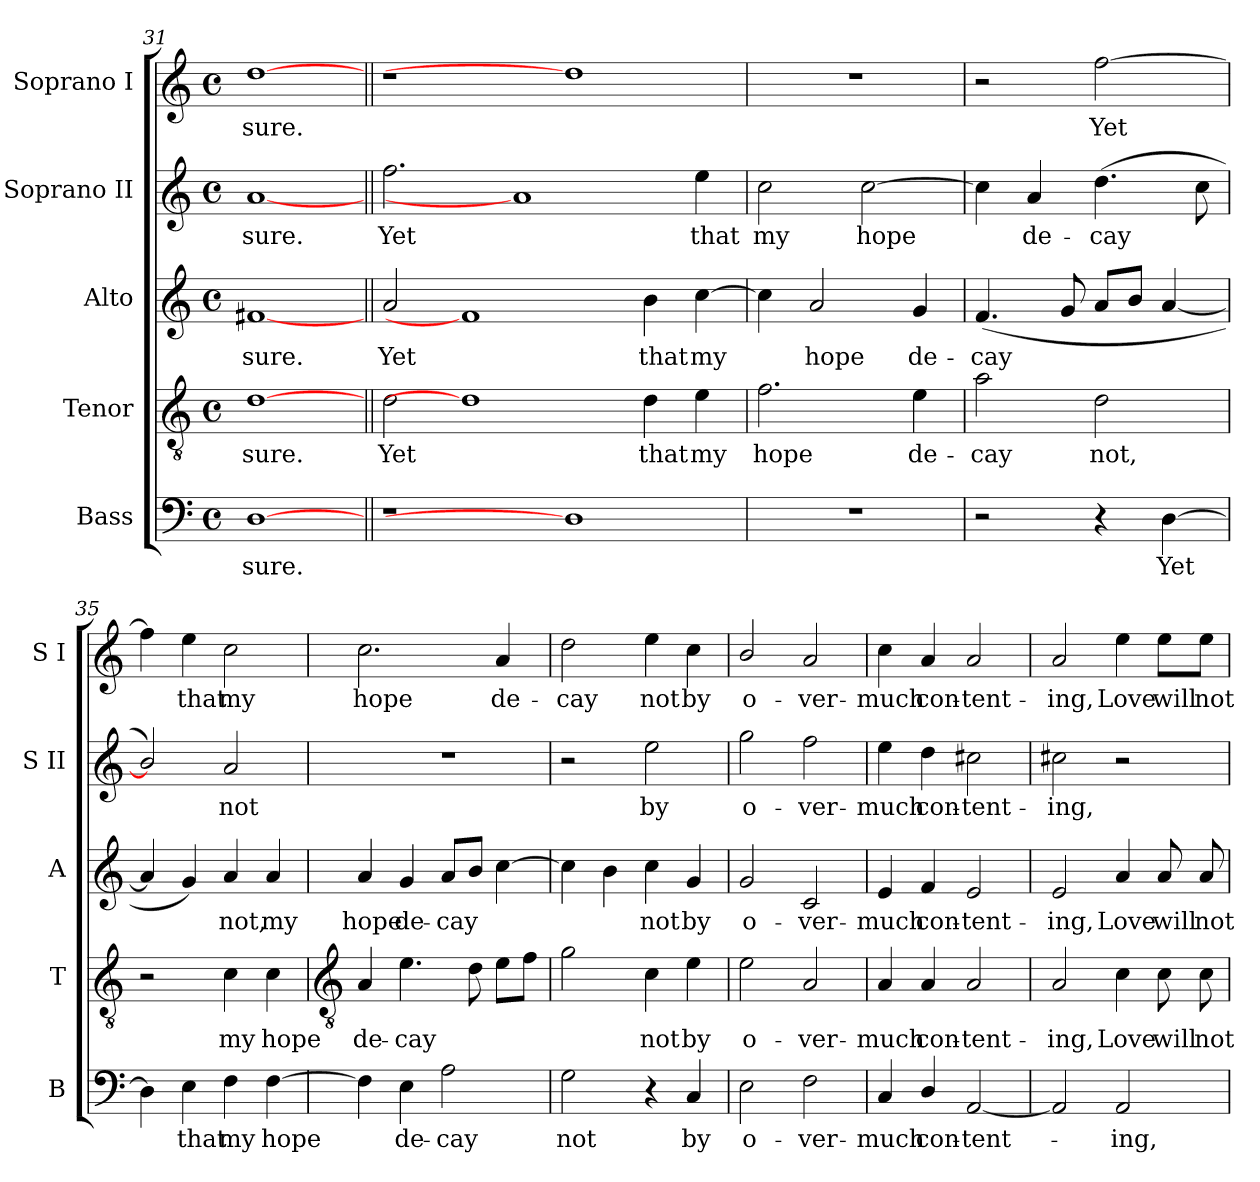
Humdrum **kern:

**kern	**text	**kern	**text	**kern	**text	**kern	**text	**kern	**text
*part5	*part5	*part4	*part4	*part3	*part3	*part2	*part2	*part1	*part1
*staff5	*staff5	*staff4	*staff4	*staff3	*staff3	*staff2	*staff2	*staff1	*staff1
*I"Bass	*	*I"Tenor	*	*I"Alto	*	*I"Soprano II	*	*I"Soprano I	*
*I'B	*	*I'T	*	*I'A	*	*I'S II	*	*I'S I	*
*clefF4	*	*clefGv2	*	*clefG2	*	*clefG2	*	*clefG2	*
*k[]	*	*k[]	*	*k[]	*	*k[]	*	*k[]	*
*C:	*	*C:	*	*C:	*	*C:	*	*C:	*
*M4/4	*	*M4/4	*	*M4/4	*	*M4/4	*	*M4/4	*
*met(c)	*	*met(c)	*	*met(c)	*	*met(c)	*	*met(c)	*
=31	=31	=31	=31	=31	=31	=31	=31	=31	=31
!	!LO:LY:b	!	!LO:LY:b	!	!LO:LY:b	!	!LO:LY:b	!	!LO:LY:b
[1D	-sure.	[1d	-sure.	[1f#X	-sure.	[1a	-sure.	[1dd	sure.
=32||	=32||	=32||	=32||	=32||	=32||	=32||	=32||	=32||	=32||
!	!	!	!LO:LY:b	!	!LO:LY:b	!	!LO:LY:b	!	!
1r	.	2d	Yet	2a	Yet	2.ff	Yet	1r	.
.	.	1d]	.	1f#]	.	.	.	.	.
.	.	.	.	.	.	1a]	.	.	.
1D]	.	.	.	.	.	.	.	1dd]	.
!	!	!	!LO:LY:b	!	!LO:LY:b	!	!	!	!
.	.	4d	that	4b	that	.	.	.	.
!	!	!	!LO:LY:b	!	!LO:LY:b	!	!LO:LY:b	!	!
.	.	4e	my	[4cc	my	4ee	that	.	.
=33	=33	=33	=33	=33	=33	=33	=33	=33	=33
!	!	!	!LO:LY:b	!	!	!	!LO:LY:b	!	!
1r	.	2.f	hope	4cc]	.	2cc	my	1r	.
!	!	!	!	!	!LO:LY:b	!	!	!	!
.	.	.	.	2a	hope	.	.	.	.
!	!	!	!	!	!	!	!LO:LY:b	!	!
.	.	.	.	.	.	[2cc	hope	.	.
!	!	!	!LO:LY:b	!	!LO:LY:b	!	!	!	!
.	.	4e	de-	4g	de-	.	.	.	.
=34	=34	=34	=34	=34	=34	=34	=34	=34	=34
!	!	!	!LO:LY:b	!	!LO:LY:b	!	!	!	!
2r	.	2a	-cay	(<4.f	-cay	4cc]	.	2r	.
!	!	!	!	!	!	!	!LO:LY:b	!	!
.	.	.	.	.	.	4a	de-	.	.
.	.	.	.	8g	.	.	.	.	.
!	!	!	!LO:LY:b	!	!	!	!LO:LY:b	!	!LO:LY:b
4r	.	2d	not,	8aL	.	(>4.dd	-cay	[2ff	Yet
.	.	.	.	8bJ	.	.	.	.	.
!	!LO:LY:b	!	!	!	!	!	!	!	!
[4D	Yet	.	.	[4a	.	.	.	.	.
.	.	.	.	.	.	8cc	.	.	.
=35	=35	=35	=35	=35	=35	=35	=35	=35	=35
4D]	.	2r	.	4a]	.	2b/])	.	4ff]	.
!	!LO:LY:b	!	!	!	!	!	!	!	!LO:LY:b
4E	that	.	.	4g)	.	.	.	4ee	that
!	!LO:LY:b	!	!LO:LY:b	!	!LO:LY:b	!	!LO:LY:b	!	!LO:LY:b
4F	my	4c	my	4a	not,	2a	not	2cc	my
!	!LO:LY:b	!	!LO:LY:b	!	!LO:LY:b	!	!	!	!
[4F	hope	4c	hope	4a	my	.	.	.	.
!!LO:LB:g=z
=36	=36	=36	=36	=36	=36	=36	=36	=36	=36
*	*	*clefGv2	*	*	*	*	*	*	*
!	!	!	!LO:LY:b	!	!LO:LY:b	!	!	!	!LO:LY:b
4F]	.	4A	de-	4a	hope	1r	.	2.cc	hope
!	!LO:LY:b	!	!LO:LY:b	!	!LO:LY:b	!	!	!	!
4E	de-	4.e	-cay	4g	de-	.	.	.	.
!	!LO:LY:b	!	!	!	!LO:LY:b	!	!	!	!
2A	-cay	.	.	8aL	-cay	.	.	.	.
.	.	8d	.	8bJ	.	.	.	.	.
!	!	!	!	!	!	!	!	!	!LO:LY:b
.	.	8eL	.	[4cc	.	.	.	4a	de-
.	.	8fJ	.	.	.	.	.	.	.
=37	=37	=37	=37	=37	=37	=37	=37	=37	=37
!	!LO:LY:b	!	!	!	!	!	!	!	!LO:LY:b
2G	not	2g	.	4cc]	.	2r	.	2dd	-cay
.	.	.	.	4b	.	.	.	.	.
!	!	!	!LO:LY:b	!	!LO:LY:b	!	!LO:LY:b	!	!LO:LY:b
4r	.	4c	not	4cc	not	2ee	by	4ee	not
!	!LO:LY:b	!	!LO:LY:b	!	!LO:LY:b	!	!	!	!LO:LY:b
4C	by	4e	by	4g	by	.	.	4cc	by
=38	=38	=38	=38	=38	=38	=38	=38	=38	=38
!	!LO:LY:b	!	!LO:LY:b	!	!LO:LY:b	!	!LO:LY:b	!	!LO:LY:b
2E	o-	2e	o-	2g	o-	2gg	o-	2b/	o-
!	!LO:LY:b	!	!LO:LY:b	!	!LO:LY:b	!	!LO:LY:b	!	!LO:LY:b
2F	-ver-	2A	-ver-	2c	-ver-	2ff	-ver-	2a	-ver-
=39	=39	=39	=39	=39	=39	=39	=39	=39	=39
!	!LO:LY:b	!	!LO:LY:b	!	!LO:LY:b	!	!LO:LY:b	!	!LO:LY:b
4C	-much	4A	-much	4e	-much	4ee	-much	4cc	-much
!	!LO:LY:b	!	!LO:LY:b	!	!LO:LY:b	!	!LO:LY:b	!	!LO:LY:b
4D/	con-	4A	con-	4f	con-	4dd	con-	4a	con-
!	!LO:LY:b	!	!LO:LY:b	!	!LO:LY:b	!	!LO:LY:b	!	!LO:LY:b
[2AA	-tent-	2A	-tent-	2e	-tent-	2cc#X	-tent-	2a	-tent-
=40	=40	=40	=40	=40	=40	=40	=40	=40	=40
!	!	!	!LO:LY:b	!	!LO:LY:b	!	!LO:LY:b	!	!LO:LY:b
2AA]	.	2A	-ing,	2e	-ing,	2cc#X	-ing,	2a	-ing,
!	!LO:LY:b	!	!LO:LY:b	!	!LO:LY:b	!	!	!	!LO:LY:b
2AA	ing,	4c	Love	4a	Love	2r	.	4ee	Love
!	!	!	!LO:LY:b	!	!LO:LY:b	!	!	!	!LO:LY:b
.	.	8c	will	8a	will	.	.	8ee\L	will
!	!	!	!LO:LY:b	!	!LO:LY:b	!	!	!	!LO:LY:b
.	.	8c	not	8a	not	.	.	8ee\J	not
=	=	=	=	=	=	=	=	=	=
*-	*-	*-	*-	*-	*-	*-	*-	*-	*-
